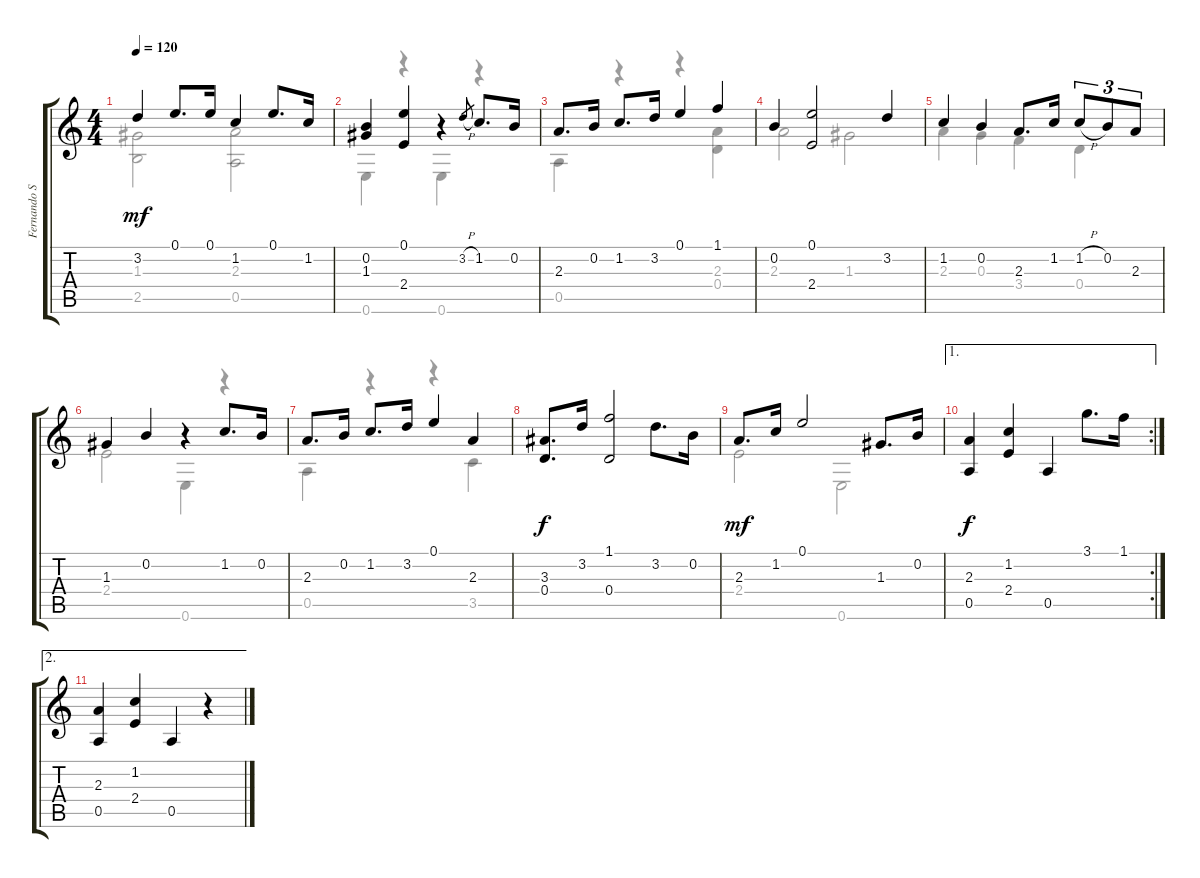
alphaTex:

\track ("Fernando Sor" "Fernando S") {instrument acousticguitarnylon}
\staff {score tabs}
\tuning (E4 B3 G3 D3 A2 E2) {hide}
\voice
\ts (4 4)
\tempo 120
\clef g2
\ks c
3.2.4{dy mf} 0.1.8{d} 0.1.16 1.2.4 0.1.8{d} 1.2.16 |
(0.2 1.3).4 (0.1 2.4).4 r.4 3.2{h}.8{gr} 1.2.8{d} 0.2.16 |
2.3.8{d} 0.2.16 1.2.8{d} 3.2.16 0.1.4 1.1.4 |
0.2.4 (0.1 2.4).2 3.2.4 |
1.2.4 0.2.4 2.3.8{d} 1.2.16 1.2{h}.8{tu (3 2)} 0.2.8{tu (3 2)} 2.3.8{tu (3 2)} |
1.3.4 0.2.4 r.4 1.2.8{d} 0.2.16 |
2.3.8{d} 0.2.16 1.2.8{d} 3.2.16 0.1.4 2.3.4 |
(3.3 0.4).8{d dy f} 3.2.16 (1.1 0.4).2 3.2.8{d} 0.2.16 |
2.3.8{d dy mf} 1.2.16 0.1.2 1.3.8{d} 0.2.16 |
\ae 1
\rc 2
(2.3 0.5).4{dy f} (1.2 2.4).4 0.5.4 3.1.8{d} 1.1.16 |
\ae 2
(2.3 0.5).4 (1.2 2.4).4 0.5.4 r.4
\voice
\clef g2
\ottava regular
\simile none
\ks c
(1.3 2.5).2{dy mf} (2.3 0.5).2 |
0.6.4 r.4 0.6.4 r.4 |
0.5.4 r.4 r.4 (2.3 0.4).4 |
2.3.2 1.3.2 |
2.3.4 0.3.4 3.4.4 0.4.4 |
2.4.2 0.6.4 r.4 |
0.5.4 r.4 r.4 3.5.4 |
|
2.4.2 0.6.2 |
|
